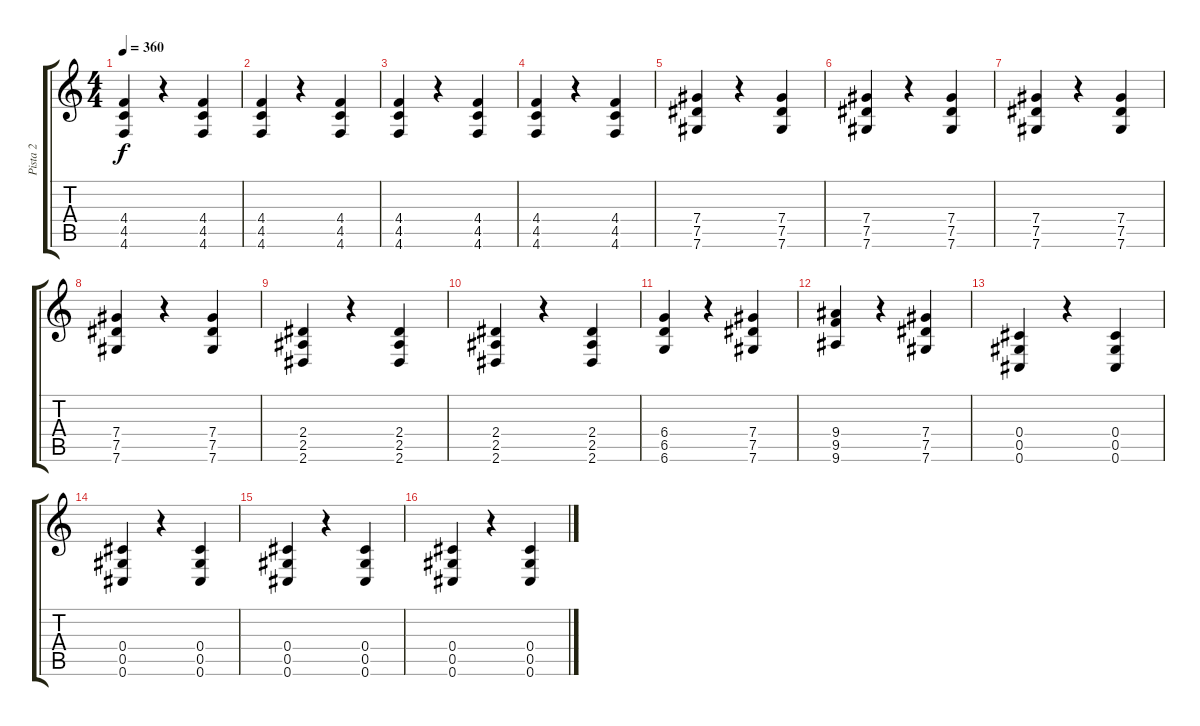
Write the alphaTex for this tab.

\track ("Pista 2" "Pista 2") {instrument overdrivenguitar}
\staff {score tabs}
\tuning (Eb4 Bb3 Gb3 Db3 Ab2 Db2) {hide}
\ts (4 4)
\tempo 360
\clef g2
\ks c
(4.4 4.5 4.6).4{dy f} r.4 (4.4 4.5 4.6).4 |
(4.4 4.5 4.6).4 r.4 (4.4 4.5 4.6).4 |
(4.4 4.5 4.6).4 r.4 (4.4 4.5 4.6).4 |
(4.4 4.5 4.6).4 r.4 (4.4 4.5 4.6).4 |
(7.4 7.5 7.6).4 r.4 (7.4 7.5 7.6).4 |
(7.4 7.5 7.6).4 r.4 (7.4 7.5 7.6).4 |
(7.4 7.5 7.6).4 r.4 (7.4 7.5 7.6).4 |
(7.4 7.5 7.6).4 r.4 (7.4 7.5 7.6).4 |
(2.4 2.5 2.6).4 r.4 (2.4 2.5 2.6).4 |
(2.4 2.5 2.6).4 r.4 (2.4 2.5 2.6).4 |
(6.4 6.5 6.6).4 r.4 (7.4 7.5 7.6).4 |
(9.4 9.5 9.6).4 r.4 (7.4 7.5 7.6).4 |
(0.4 0.5 0.6).4 r.4 (0.4 0.5 0.6).4 |
(0.4 0.5 0.6).4 r.4 (0.4 0.5 0.6).4 |
(0.4 0.5 0.6).4 r.4 (0.4 0.5 0.6).4 |
(0.4 0.5 0.6).4 r.4 (0.4 0.5 0.6).4
